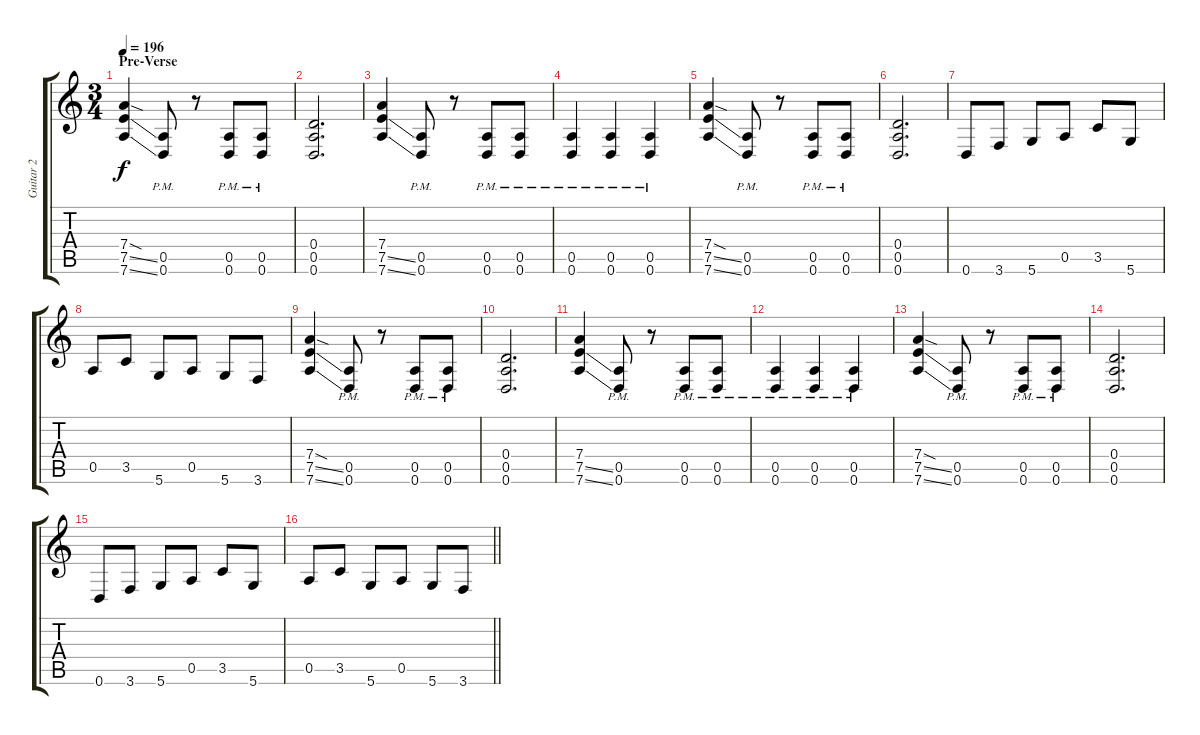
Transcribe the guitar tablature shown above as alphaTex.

\track ("Guitar 2" "Guitar 2") {instrument distortionguitar}
\staff {score tabs}
\tuning (E4 B3 G3 D3 A2 D2) {hide}
\ts (3 4)
\section ("" "Pre-Verse")
\tempo 196
\clef g2
\ks c
(7.4{sod} 7.5{ss} 7.6{ss}).4{dy f} (0.5{pm} 0.6{pm}).8 r.8 (0.5{pm} 0.6{pm}).8 (0.5{pm} 0.6{pm}).8 |
(0.4 0.5 0.6).2{d} |
(7.4 7.5{ss} 7.6{ss}).4 (0.5{pm} 0.6{pm}).8 r.8 (0.5{pm} 0.6{pm}).8 (0.5{pm} 0.6{pm}).8 |
(0.5{pm} 0.6{pm}).4 (0.5{pm} 0.6{pm}).4 (0.5{pm} 0.6{pm}).4 |
(7.4{sod} 7.5{ss} 7.6{ss}).4 (0.5{pm} 0.6{pm}).8 r.8 (0.5{pm} 0.6{pm}).8 (0.5{pm} 0.6{pm}).8 |
(0.4 0.5 0.6).2{d} |
0.6.8 3.6.8 5.6.8 0.5.8 3.5.8 5.6.8 |
0.5.8 3.5.8 5.6.8 0.5.8 5.6.8 3.6.8 |
(7.4{sod} 7.5{ss} 7.6{ss}).4 (0.5{pm} 0.6{pm}).8 r.8 (0.5{pm} 0.6{pm}).8 (0.5{pm} 0.6{pm}).8 |
(0.4 0.5 0.6).2{d} |
(7.4 7.5{ss} 7.6{ss}).4 (0.5{pm} 0.6{pm}).8 r.8 (0.5{pm} 0.6{pm}).8 (0.5{pm} 0.6{pm}).8 |
(0.5{pm} 0.6{pm}).4 (0.5{pm} 0.6{pm}).4 (0.5{pm} 0.6{pm}).4 |
(7.4{sod} 7.5{ss} 7.6{ss}).4 (0.5{pm} 0.6{pm}).8 r.8 (0.5{pm} 0.6{pm}).8 (0.5{pm} 0.6{pm}).8 |
(0.4 0.5 0.6).2{d} |
0.6.8 3.6.8 5.6.8 0.5.8 3.5.8 5.6.8 |
\barLineRight lightlight
0.5.8 3.5.8 5.6.8 0.5.8 5.6.8 3.6.8
